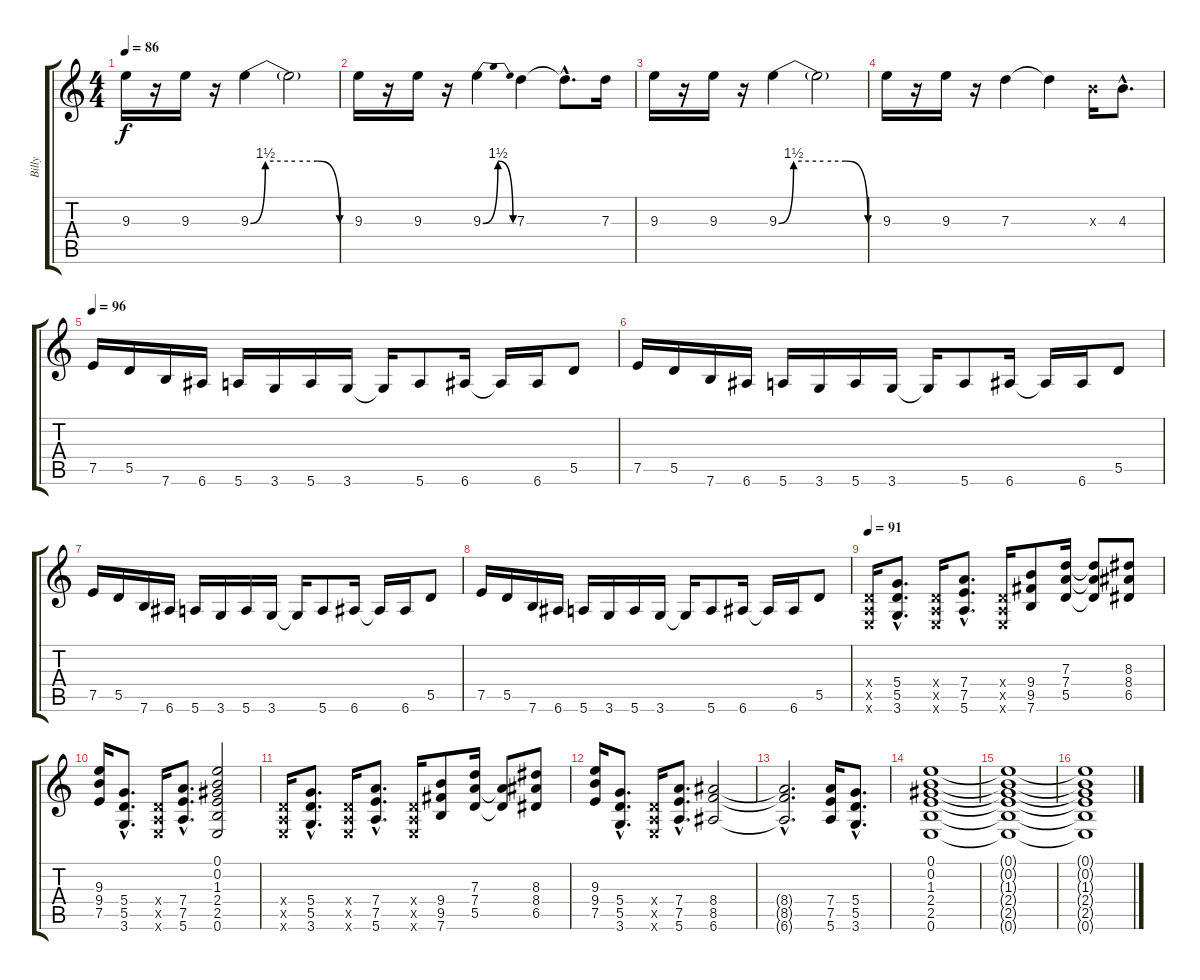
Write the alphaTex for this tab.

\track ("Billy" "Billy") {instrument distortionguitar}
\staff {score tabs}
\tuning (E4 B3 G3 D3 A2 E2) {hide}
\ts (4 4)
\tempo 86
\clef g2
\ks c
9.3.16{dy f} r.16 9.3.16 r.16 9.3{be (custom 0 0 10 6 30 6 45 6 60 0)}.4 9.3{t}.2 |
9.3.16 r.16 9.3.16 r.16 9.3{be (bendrelease 0 0 15 6 45 6 60 0)}.4 7.3.4 7.3{hac t}.8{d} 7.3.16 |
9.3.16 r.16 9.3.16 r.16 9.3{be (custom 0 0 10 6 30 6 45 6 60 0)}.4 9.3{t}.2 |
9.3.16 r.16 9.3.16 r.16 7.3.4 7.3{t}.4 4.3{x}.16 4.3{hac}.8{d} |
\tempo 96
7.5.16 5.5.16 7.6.16 6.6.16 5.6.16 3.6.16 5.6.16 3.6.16 3.6{t}.16 5.6.8 6.6.16 6.6{t}.16 6.6.16 5.5.8 |
7.5.16 5.5.16 7.6.16 6.6.16 5.6.16 3.6.16 5.6.16 3.6.16 3.6{t}.16 5.6.8 6.6.16 6.6{t}.16 6.6.16 5.5.8 |
7.5.16 5.5.16 7.6.16 6.6.16 5.6.16 3.6.16 5.6.16 3.6.16 3.6{t}.16 5.6.8 6.6.16 6.6{t}.16 6.6.16 5.5.8 |
7.5.16 5.5.16 7.6.16 6.6.16 5.6.16 3.6.16 5.6.16 3.6.16 3.6{t}.16 5.6.8 6.6.16 6.6{t}.16 6.6.16 5.5.8 |
\tempo 91
(0.4{x} 0.5{x} 0.6{x}).16 (5.4{hac} 5.5{hac} 3.6{hac}).8{d} (0.4{x} 0.5{x} 0.6{x}).16 (7.4{hac} 7.5{hac} 5.6{hac}).8{d} (0.4{x} 0.5{x} 0.6{x}).16 (9.4 9.5 7.6).8 (7.3 7.4 5.5).16 (7.3{t} 7.4{t} 5.5{t}).8 (8.3 8.4 6.5).8 |
(9.3 9.4 7.5).16 (5.4{hac} 5.5{hac} 3.6{hac}).8{d} (0.4{x} 0.5{x} 0.6{x}).16 (7.4{hac} 7.5{hac} 5.6{hac}).8{d} (0.1 0.2 1.3 2.4 2.5 0.6).2 |
(0.4{x} 0.5{x} 0.6{x}).16 (5.4{hac} 5.5{hac} 3.6{hac}).8{d} (0.4{x} 0.5{x} 0.6{x}).16 (7.4{hac} 7.5{hac} 5.6{hac}).8{d} (0.4{x} 0.5{x} 0.6{x}).16 (9.4 9.5 7.6).8 (7.3 7.4 5.5).16 (7.4{t} 5.5{t}).8 (8.3 8.4 6.5).8 |
(9.3 9.4 7.5).16 (5.4{hac} 5.5{hac} 3.6{hac}).8{d} (0.4{x} 0.5{x} 0.6{x}).16 (7.4{hac} 7.5{hac} 5.6{hac}).8{d} (8.4 8.5 6.6).2 |
(8.4{hac t} 8.5{hac t} 6.6{hac t}).2{d} (7.4 7.5 5.6).16 (5.4{hac} 5.5{hac} 3.6{hac}).8{d} |
(0.1 0.2 1.3 2.4 2.5 0.6).1 |
(0.1{t} 0.2{t} 1.3{t} 2.4{t} 2.5{t} 0.6{t}).1 |
(0.1{t} 0.2{t} 1.3{t} 2.4{t} 2.5{t} 0.6{t}).1
